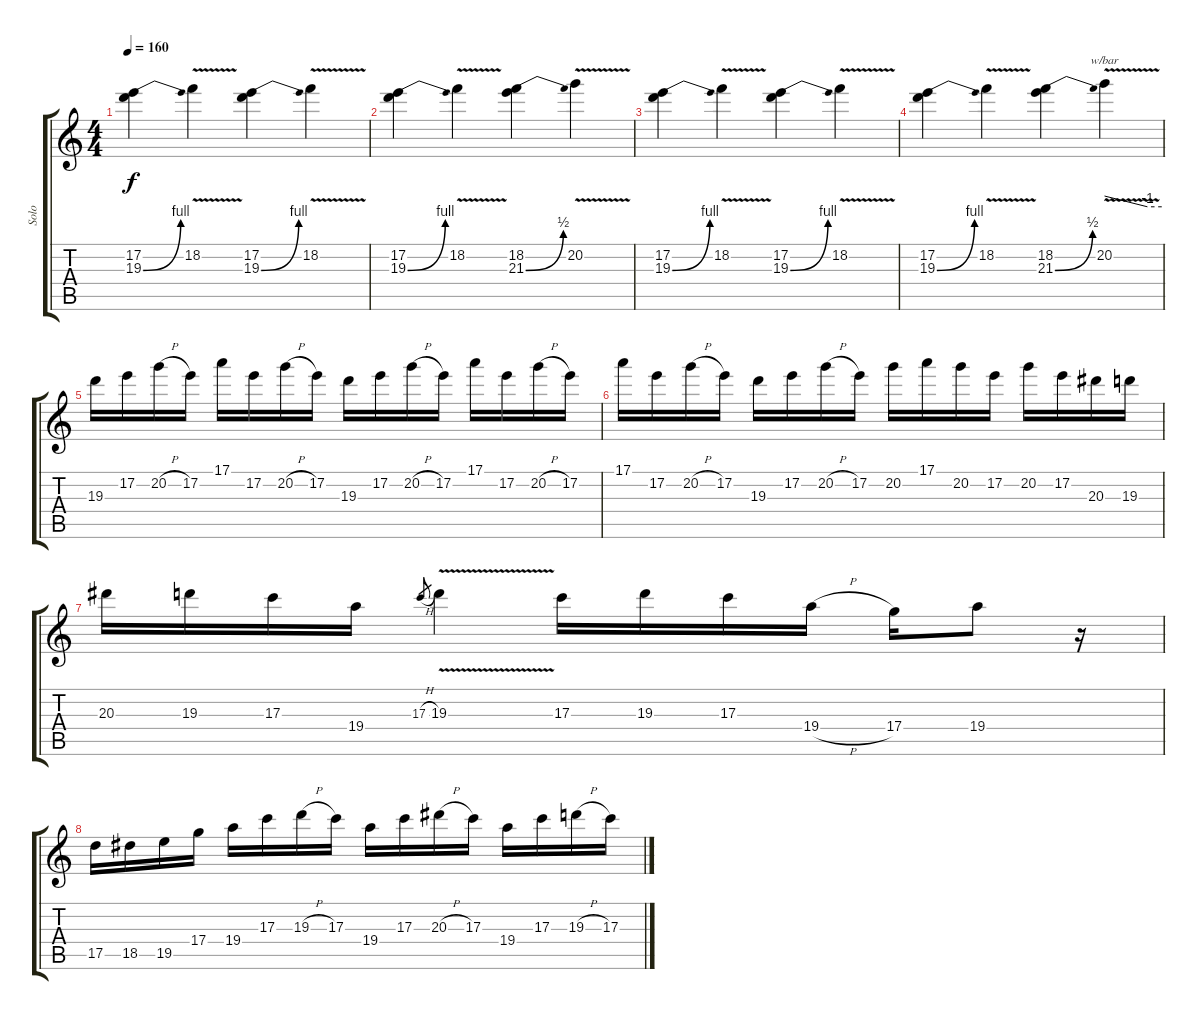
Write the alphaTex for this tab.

\track ("Solo" "Solo") {instrument overdrivenguitar}
\staff {score tabs}
\tuning (E4 B3 G3 D3 A2 E2) {hide}
\ts (4 4)
\tempo 160
\clef g2
\ks c
(17.2 19.3{be (bend 0 0 60 4)}).4{dy f} 18.2{v}.4 (17.2 19.3{be (bend 0 0 60 4)}).4 18.2{v}.4 |
(17.2 19.3{be (bend 0 0 60 4)}).4 18.2{v}.4 (18.2 21.3{be (bend 0 0 60 2)}).4 20.2{v}.4 |
(17.2 19.3{be (bend 0 0 60 4)}).4 18.2{v}.4 (17.2 19.3{be (bend 0 0 60 4)}).4 18.2{v}.4 |
(17.2 19.3{be (bend 0 0 60 4)}).4 18.2{v}.4 (18.2 21.3{be (bend 0 0 60 2)}).4 20.2{v}.4{tbe (custom default 0 0 45 -4 60 -4)} |
19.3.16 17.2.16 20.2{h}.16 17.2.16 17.1.16 17.2.16 20.2{h}.16 17.2.16 19.3.16 17.2.16 20.2{h}.16 17.2.16 17.1.16 17.2.16 20.2{h}.16 17.2.16 |
17.1.16 17.2.16 20.2{h}.16 17.2.16 19.3.16 17.2.16 20.2{h}.16 17.2.16 20.2.16 17.1.16 20.2.16 17.2.16 20.2.16 17.2.16 20.3.16 19.3.16 |
20.3.16 19.3.16 17.3.16 19.4.16 17.3{h}.8{gr} 19.3{v}.4 17.3.16 19.3.16 17.3.16 19.4{h}.16 17.4.16 19.4.8 r.16 |
17.5.16 18.5.16 19.5.16 17.4.16 19.4.16 17.3.16 19.3{h}.16 17.3.16 19.4.16 17.3.16 20.3{h}.16 17.3.16 19.4.16 17.3.16 19.3{h}.16 17.3.16
